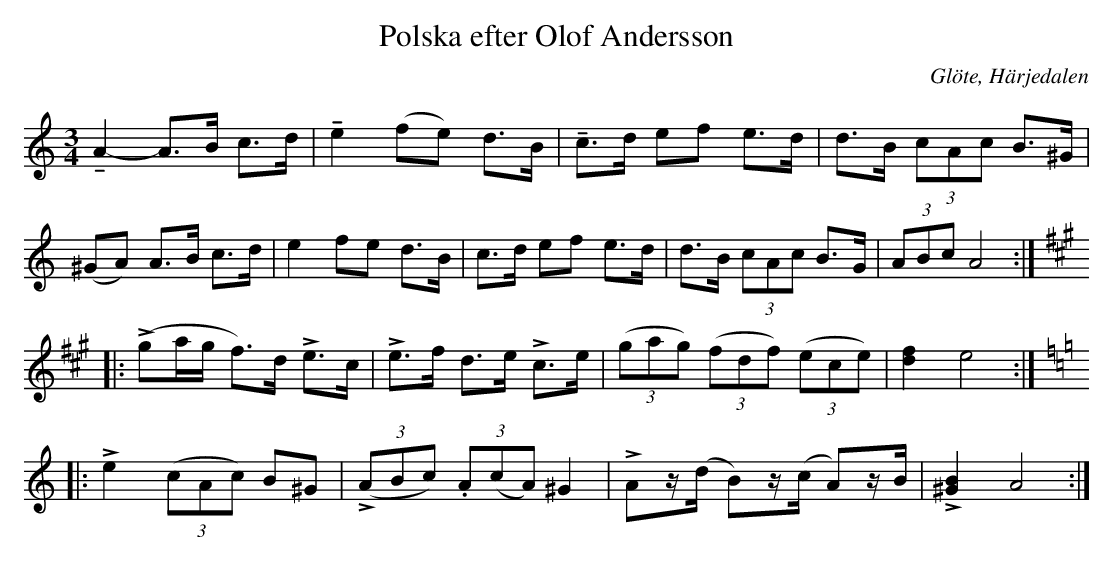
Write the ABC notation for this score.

X:1
T:Polska efter Olof Andersson
O:Glöte, Härjedalen
M:3/4
L:1/8
U:K=tenuto
K:Am
KA2- A>B c>d | Ke2 (fe) d>B | Kc>d ef e>d | d>B (3cAc B>^G |
(^GA) A>B c>d | e2 fe d>B | c>d ef e>d | d>B (3cAc B>G | (3ABc A4 ::
K:A
(!>!ga/g/ f>)d !>!e>c | !>!e>f d>e !>!c>e | ((3gag) ((3fdf) ((3ece) | [d2f2] e4 ::
K:Am
!>!e2 ((3cAc) B^G | !>!((3ABc) (3.A(cA) ^G2 | !>!Az/(d/ B)z/(c/ A)z/B/ | !>![^G2B2] A4 :|
